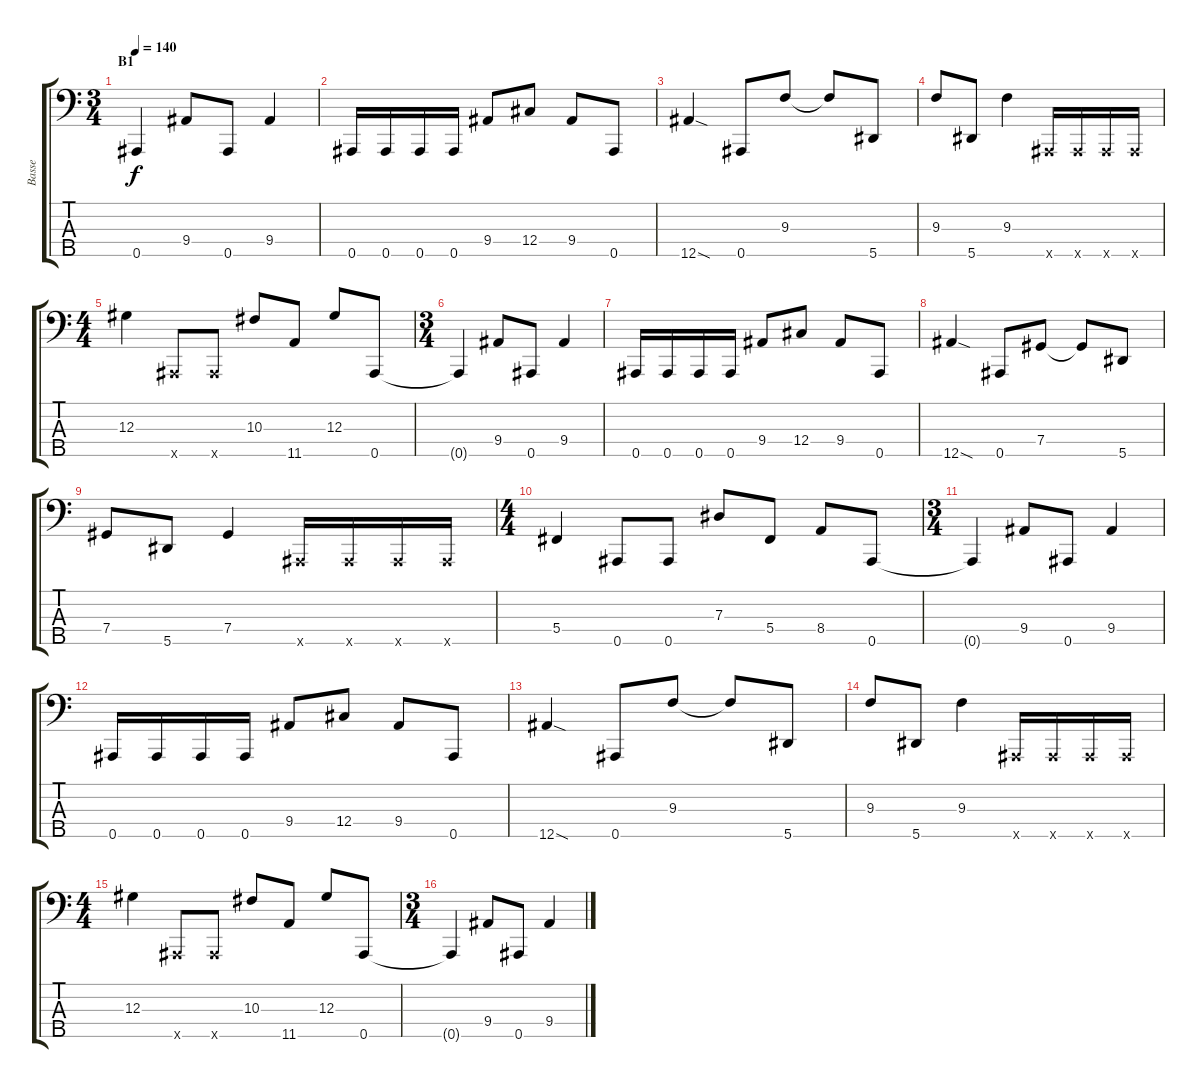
\track ("Basse" "Basse") {instrument electricbasspick}
\staff {score tabs}
\tuning (Gb2 Db2 Ab1 Db1 Bb0) {hide}
\ts (3 4)
\section ("" "B1")
\tempo 140
\clef f4
\ks c
0.5.4{dy f} 9.4.8 0.5.8 9.4.4 |
0.5.16 0.5.16 0.5.16 0.5.16 9.4.8 12.4.8 9.4.8 0.5.8 |
12.5{sod}.4 0.5.8 9.3.8 9.3{t}.8 5.5.8 |
9.3.8 5.5.8 9.3.4 0.5{x}.16 0.5{x}.16 0.5{x}.16 0.5{x}.16 |
\ts (4 4)
12.3.4 0.5{x}.8 0.5{x}.8 10.3.8 11.5.8 12.3.8 0.5.8 |
\ts (3 4)
0.5{t}.4 9.4.8 0.5.8 9.4.4 |
0.5.16 0.5.16 0.5.16 0.5.16 9.4.8 12.4.8 9.4.8 0.5.8 |
12.5{sod}.4 0.5.8 7.4.8 7.4{t}.8 5.5.8 |
7.4.8 5.5.8 7.4.4 0.5{x}.16 0.5{x}.16 0.5{x}.16 0.5{x}.16 |
\ts (4 4)
5.4.4 0.5.8 0.5.8 7.3.8 5.4.8 8.4.8 0.5.8 |
\ts (3 4)
0.5{t}.4 9.4.8 0.5.8 9.4.4 |
0.5.16 0.5.16 0.5.16 0.5.16 9.4.8 12.4.8 9.4.8 0.5.8 |
12.5{sod}.4 0.5.8 9.3.8 9.3{t}.8 5.5.8 |
9.3.8 5.5.8 9.3.4 0.5{x}.16 0.5{x}.16 0.5{x}.16 0.5{x}.16 |
\ts (4 4)
12.3.4 0.5{x}.8 0.5{x}.8 10.3.8 11.5.8 12.3.8 0.5.8 |
\ts (3 4)
0.5{t}.4 9.4.8 0.5.8 9.4.4
